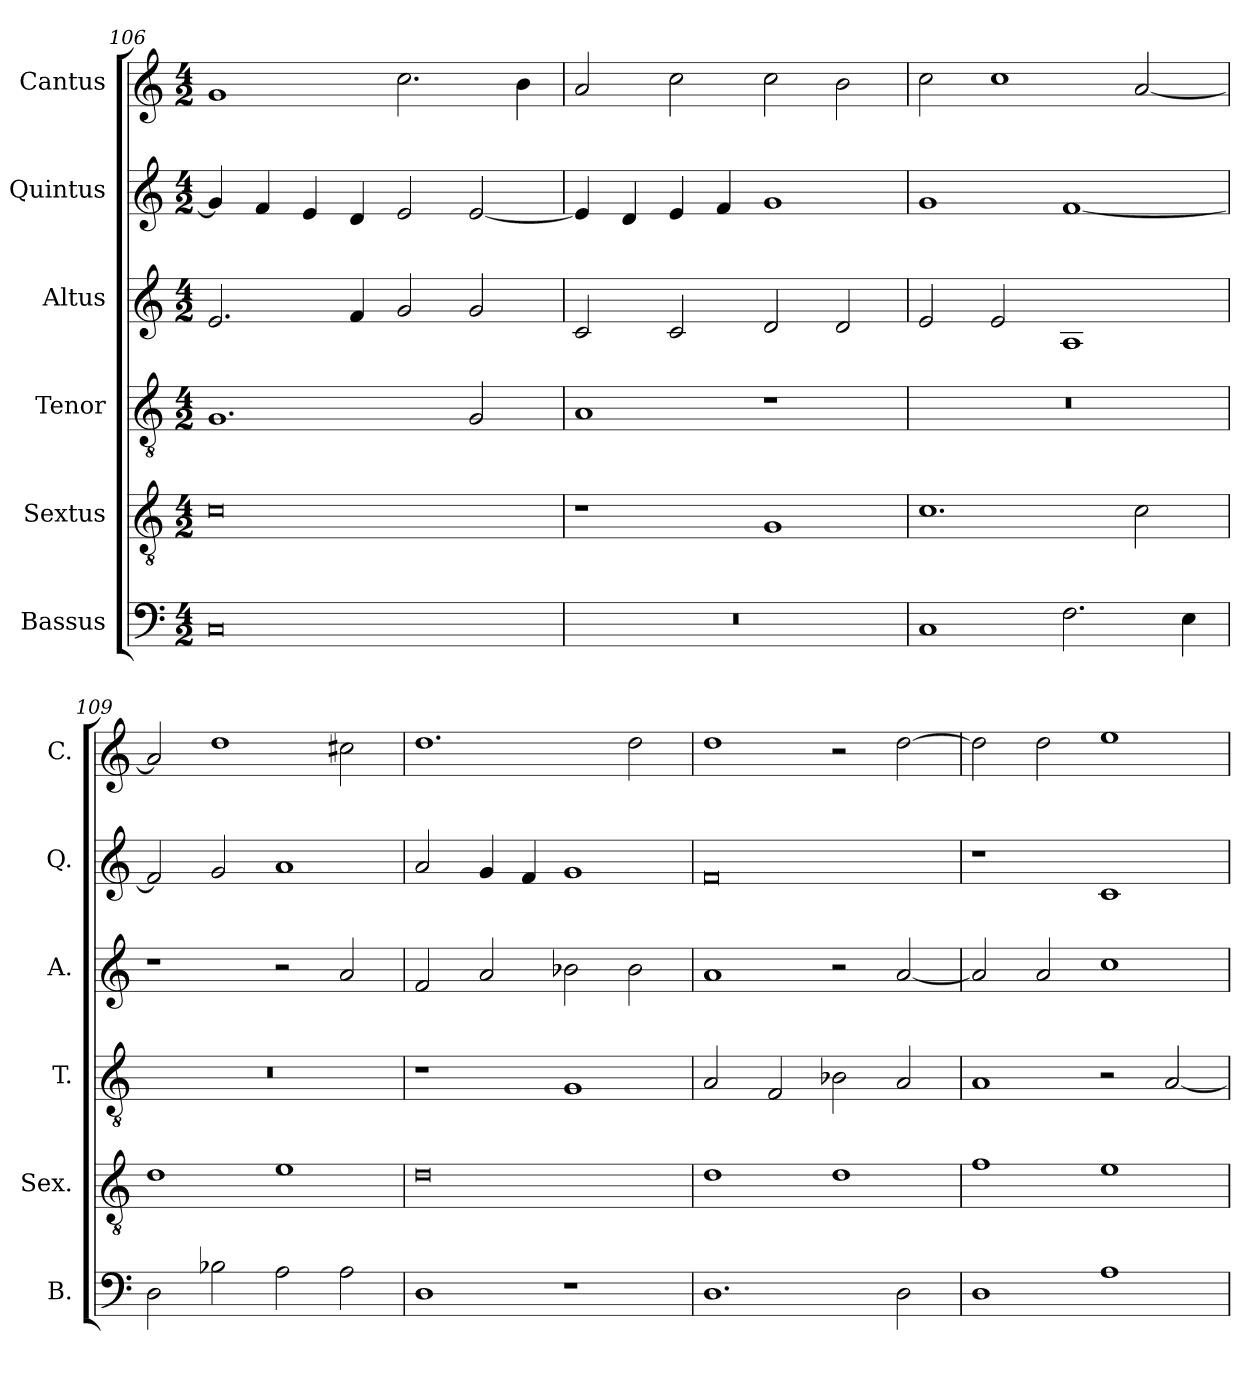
**kern	**kern	**kern	**kern	**kern	**kern
*part6	*part5	*part4	*part3	*part2	*part1
*staff6	*staff5	*staff4	*staff3	*staff2	*staff1
*I"Bassus	*I"Sextus	*I"Tenor	*I"Altus	*I"Quintus	*I"Cantus
*I'B.	*I'Sex.	*I'T.	*I'A.	*I'Q.	*I'C.
*clefF4	*clefGv2	*clefGv2	*clefG2	*clefG2	*clefG2
*k[]	*k[]	*k[]	*k[]	*k[]	*k[]
*M4/2	*M4/2	*M4/2	*M4/2	*M4/2	*M4/2
=106	=106	=106	=106	=106	=106
0C	0c	1.G	2.e/	4g/]	1g
.	.	.	.	4f/	.
.	.	.	.	4e/	.
.	.	.	4f/	4d/	.
.	.	.	2g/	2e/	2.cc\
.	.	2G/	2g/	[2e/	.
.	.	.	.	.	4b\
!!LO:LB:g=z
=107	=107	=107	=107	=107	=107
0r	1r	1A	2c/	4e/]	2a/
.	.	.	.	4d/	.
.	.	.	2c/	4e/	2cc\
.	.	.	.	4f/	.
.	1G	1r	2d/	1g	2cc\
.	.	.	2d/	.	2b\
=108	=108	=108	=108	=108	=108
1C	1.c	0r	2e/	1g	2cc\
.	.	.	2e/	.	1cc
2.F\	.	.	1A	[1f	.
.	2c\	.	.	.	[2a/
4E\	.	.	.	.	.
=109	=109	=109	=109	=109	=109
2D\	1d	0r	1r	2f/]	2a/]
2B-X\	.	.	.	2g/	1dd
2A\	1e	.	2r	1a	.
2A\	.	.	2a/	.	2cc#X\
=110	=110	=110	=110	=110	=110
1D	0d	1r	2f/	2a/	1.dd
.	.	.	2a/	4g/	.
.	.	.	.	4f/	.
1r	.	1G	2b-X\	1g	.
.	.	.	2b-\	.	2dd\
=111	=111	=111	=111	=111	=111
1.D	1d	2A/	1a	0f	1dd
.	.	2F/	.	.	.
.	1d	2B-X\	2r	.	2r
2D\	.	2A/	[2a/	.	[2dd\
=112	=112	=112	=112	=112	=112
1D	1f	1A	2a/]	1r	2dd\]
.	.	.	2a/	.	2dd\
1A	1e	2r	1cc	1c	1ee
.	.	[2A/	.	.	.
=	=	=	=	=	=
*-	*-	*-	*-	*-	*-
